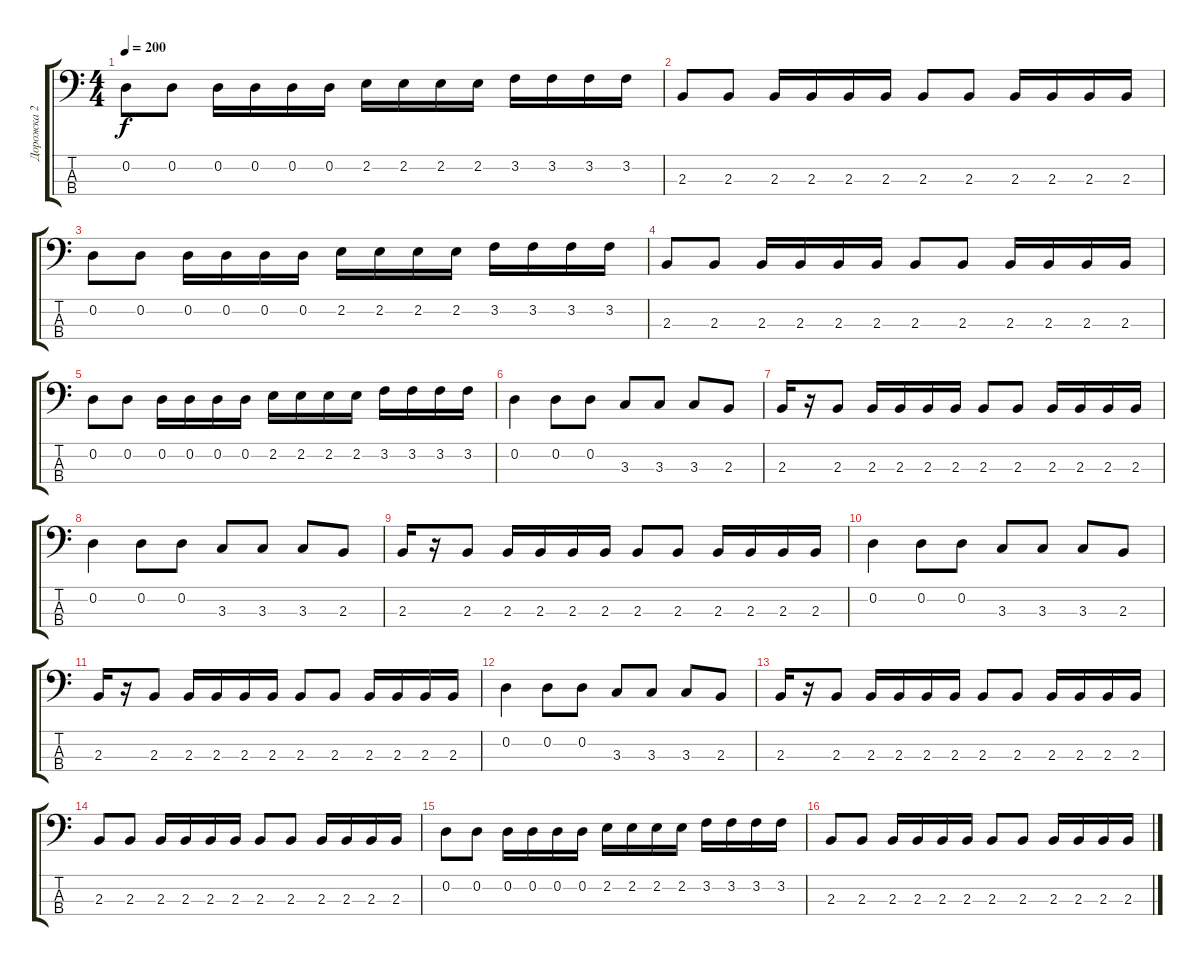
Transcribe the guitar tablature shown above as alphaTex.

\track ("Дорожка 2" "Дорожка 2") {instrument slapbass2}
\staff {score tabs}
\tuning (G2 D2 A1 E1) {hide}
\ts (4 4)
\tempo 200
\clef f4
\ks c
0.2.8{dy f} 0.2.8 0.2.16 0.2.16 0.2.16 0.2.16 2.2.16 2.2.16 2.2.16 2.2.16 3.2.16 3.2.16 3.2.16 3.2.16 |
2.3.8 2.3.8 2.3.16 2.3.16 2.3.16 2.3.16 2.3.8 2.3.8 2.3.16 2.3.16 2.3.16 2.3.16 |
0.2.8 0.2.8 0.2.16 0.2.16 0.2.16 0.2.16 2.2.16 2.2.16 2.2.16 2.2.16 3.2.16 3.2.16 3.2.16 3.2.16 |
2.3.8 2.3.8 2.3.16 2.3.16 2.3.16 2.3.16 2.3.8 2.3.8 2.3.16 2.3.16 2.3.16 2.3.16 |
0.2.8 0.2.8 0.2.16 0.2.16 0.2.16 0.2.16 2.2.16 2.2.16 2.2.16 2.2.16 3.2.16 3.2.16 3.2.16 3.2.16 |
0.2.4 0.2.8 0.2.8 3.3.8 3.3.8 3.3.8 2.3.8 |
2.3.16 r.16 2.3.8 2.3.16 2.3.16 2.3.16 2.3.16 2.3.8 2.3.8 2.3.16 2.3.16 2.3.16 2.3.16 |
0.2.4 0.2.8 0.2.8 3.3.8 3.3.8 3.3.8 2.3.8 |
2.3.16 r.16 2.3.8 2.3.16 2.3.16 2.3.16 2.3.16 2.3.8 2.3.8 2.3.16 2.3.16 2.3.16 2.3.16 |
0.2.4 0.2.8 0.2.8 3.3.8 3.3.8 3.3.8 2.3.8 |
2.3.16 r.16 2.3.8 2.3.16 2.3.16 2.3.16 2.3.16 2.3.8 2.3.8 2.3.16 2.3.16 2.3.16 2.3.16 |
0.2.4 0.2.8 0.2.8 3.3.8 3.3.8 3.3.8 2.3.8 |
2.3.16 r.16 2.3.8 2.3.16 2.3.16 2.3.16 2.3.16 2.3.8 2.3.8 2.3.16 2.3.16 2.3.16 2.3.16 |
2.3.8 2.3.8 2.3.16 2.3.16 2.3.16 2.3.16 2.3.8 2.3.8 2.3.16 2.3.16 2.3.16 2.3.16 |
0.2.8 0.2.8 0.2.16 0.2.16 0.2.16 0.2.16 2.2.16 2.2.16 2.2.16 2.2.16 3.2.16 3.2.16 3.2.16 3.2.16 |
2.3.8 2.3.8 2.3.16 2.3.16 2.3.16 2.3.16 2.3.8 2.3.8 2.3.16 2.3.16 2.3.16 2.3.16
